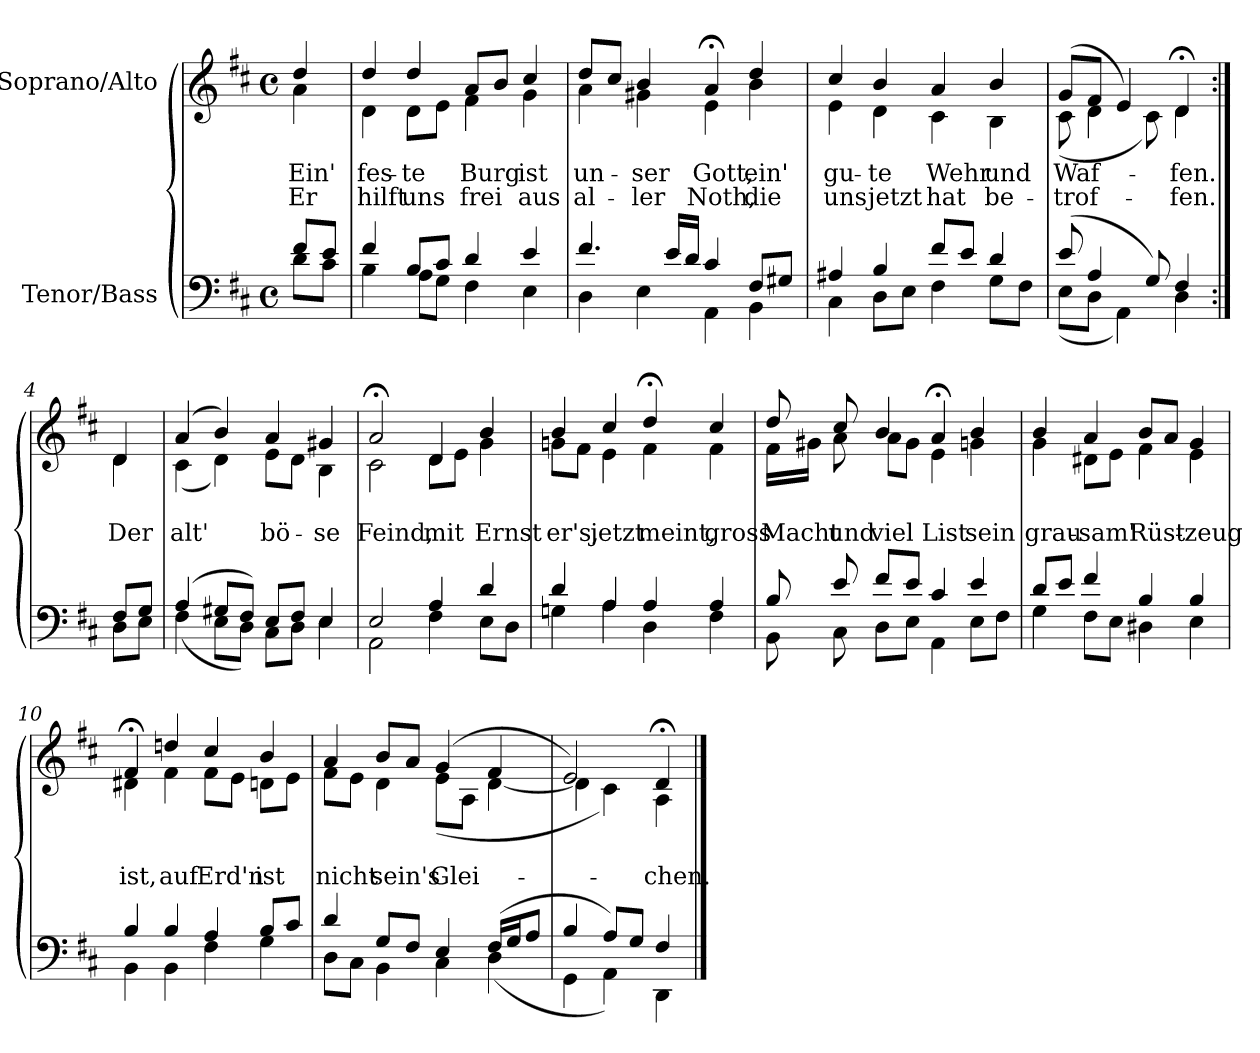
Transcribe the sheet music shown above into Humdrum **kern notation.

**kern	**kern	**text	**text
*part2	*part1	*part1	*part1
*staff2	*staff1	*staff1	*staff1
*I"Tenor/Bass	*I"Soprano/Alto	*	*
*clefF4	*clefG2	*	*
*k[f#c#]	*k[f#c#]	*	*
*M4/4	*M4/4	*	*
*met(c)	*met(c)	*	*
=	=	=	=
*^	*	*	*
!	!	!	!LO:LY:b	!LO:LY:b
*	*	*^	*	*
8f#/L	8d\L	4dd/	4a\	Ein'	Er
8e/J	8c#\J	.	.	.	.
=1	=1	=1	=1	=1	=1
!	!	!	!	!LO:LY:b	!LO:LY:b
4f#/	4B\	4dd/	4d\	fes-	hilft
!	!	!	!	!LO:LY:b	!LO:LY:b
8B/L	8A\L	4dd/	8d\L	-te	uns
8c#/J	8G\J	.	8e\J	.	.
!	!	!	!	!LO:LY:b	!LO:LY:b
4d/	4F#\	8a/L	4f#\	Burg	frei
.	.	8b/J	.	.	.
!	!	!	!	!LO:LY:b	!LO:LY:b
4e/	4E\	4cc#/	4g\	ist	aus
=2	=2	=2	=2	=2	=2
!	!	!	!	!LO:LY:b	!LO:LY:b
4.f#/	4D\	8dd/L	4a\	un-	al-
.	.	8cc#/J	.	.	.
!	!	!	!	!LO:LY:b	!LO:LY:b
.	4E\	4b/	4g#X\	-ser	-ler
16e/LL	.	.	.	.	.
16d/JJ	.	.	.	.	.
!	!	!	!	!LO:LY:b	!LO:LY:b
4c#/	4AA\	4a;</	4e\	Gott,	Noth,
!	!	!	!	!LO:LY:b	!LO:LY:b
8F#/L	4BB\	4dd/	4b\	ein'	die
8G#X/J	.	.	.	.	.
=3	=3	=3	=3	=3	=3
!	!	!	!	!LO:LY:b	!LO:LY:b
4A#X/	4C#\	4cc#/	4e\	gu-	uns
!	!	!	!	!LO:LY:b	!LO:LY:b
4B/	8D\L	4b/	4d\	te	jetzt
.	8E\J	.	.	.	.
!	!	!	!	!LO:LY:b	!LO:LY:b
8f#/L	4F#\	4a/	4c#\	Wehr	hat
8e/J	.	.	.	.	.
!	!	!	!	!LO:LY:b	!LO:LY:b
4d/	8G\L	4b/	4B\	und	be-
.	8F#\J	.	.	.	.
=4	=4	=4	=4	=4	=4
!	!	!	!	!LO:LY:b	!LO:LY:b
(8e/	(8E\L	(8g/L	(8c#\	Waf-	-trof-
4A/	8D\J	8f#/J	4d\	.	.
.	4AA\)	4e/)	.	.	.
8G/)	.	.	8c#\)	.	.
!	!	!	!	!LO:LY:b	!LO:LY:b
4F#/	4D\	4d;</	4d\	-fen.	-fen.
!!LO:LB:g=z	!!
=4X1:|!	=4X1:|!	=4X1:|!	=4X1:|!	=4X1:|!	=4X1:|!
!	!	!	!	!	!LO:LY:b
8F#/L	8D\L	4d/	4d\	.	Der
8G/J	8E\J	.	.	.	.
=5	=5	=5	=5	=5	=5
!	!	!	!	!	!LO:LY:b
(4A/	(4F#\	(4a/	(4c#\	.	alt'
8G#X/L	8E\L	4b/)	4d\)	.	.
8F#/J)	8D\J)	.	.	.	.
!	!	!	!	!	!LO:LY:b
8E/L	8C#\L	4a/	8e\L	.	bö-
8F#/J	8D\J	.	8d\J	.	.
!	!	!	!	!	!LO:LY:b
4E/	4E\	4g#X/	4B\	.	-se
=6	=6	=6	=6	=6	=6
!	!	!	!	!	!LO:LY:b
2E/	2AA\	2a;</	2c#\	.	Feind,
!	!	!	!	!	!LO:LY:b
4A/	4F#\	4d/	8d\L	.	mit
.	.	.	8e\J	.	.
!	!	!	!	!	!LO:LY:b
4d/	8E\L	4b/	4g\	.	Ernst
.	8D\J	.	.	.	.
=7	=7	=7	=7	=7	=7
!	!	!	!	!	!LO:LY:b
4d/	4Gn\	4b/	8gn\L	.	er's,
.	.	.	8f#\J	.	.
!	!	!	!	!	!LO:LY:b
4A/	4A\	4cc#/	4e\	.	jetzt
!	!	!	!	!	!LO:LY:b
4A/	4D\	4dd;</	4f#\	.	meint,
!	!	!	!	!	!LO:LY:b
4A/	4F#\	4cc#/	4f#\	.	gross
=8	=8	=8	=8	=8	=8
!	!	!	!	!	!LO:LY:b
8B/	8BB\	8dd/	16f#\LL	.	Macht
.	.	.	16g#X\JJ	.	.
!	!	!	!	!	!LO:LY:b
8e/	8C#\	8cc#/	8a\	.	und
!	!	!	!	!	!LO:LY:b
8f#/L	8D\L	4b/	8a\L	.	viel
8e/J	8E\J	.	8g#\J	.	.
!	!	!	!	!	!LO:LY:b
4c#/	4AA\	4a;</	4e\	.	List
!	!	!	!	!	!LO:LY:b
4e/	8E\L	4b/	4gn\	.	sein
.	8F#\J	.	.	.	.
=9	=9	=9	=9	=9	=9
!	!	!	!	!	!LO:LY:b
8d/L	4G\	4b/	4g\	.	grau-
8e/J	.	.	.	.	.
!	!	!	!	!	!LO:LY:b
4f#/	8F#\L	4a/	8d#X\L	.	-sam'
.	8E\J	.	8e\J	.	.
!	!	!	!	!	!LO:LY:b
4B/	4D#X\	8b/L	4f#\	.	Rüst-
.	.	8a/J	.	.	.
!	!	!	!	!	!LO:LY:b
4B/	4E\	4g/	4e\	.	-zeug
!!LO:LB:g=z	!!
=10	=10	=10	=10	=10	=10
!	!	!	!	!	!LO:LY:b
4B/	4BB\	4f#;</	4d#X\	.	ist,
!	!	!	!	!	!LO:LY:b
4B/	4BB\	4ddn/	4f#\	.	auf
!	!	!	!	!	!LO:LY:b
4A/	4F#\	4cc#/	8f#\L	.	Erd'n
.	.	.	8e\J	.	.
!	!	!	!	!	!LO:LY:b
8B/L	4G\	4b/	8dn\L	.	ist
8c#/J	.	.	8e\J	.	.
=11	=11	=11	=11	=11	=11
!	!	!	!	!	!LO:LY:b
4d/	8D\L	4a/	8f#\L	.	nicht
.	8C#\J	.	8e\J	.	.
!	!	!	!	!	!LO:LY:b
8G/L	4BB\	8b/L	4d\	.	sein's
8F#/J	.	8a/J	.	.	.
!	!	!	!	!	!LO:LY:b
4E/	4C#\	(4g/	(8e\L	.	Glei-
.	.	.	8A\J	.	.
(16F#/LL	(4D\	4f#/	[4d\	.	.
16G/J	.	.	.	.	.
8A/J	.	.	.	.	.
=12	=12	=12	=12	=12	=12
4B/	4GG\	2e/)	4d\]	.	.
8A/L)	4AA\)	.	4c#\)	.	.
8G/J	.	.	.	.	.
!	!	!	!	!	!LO:LY:b
4F#/	4DD\	4d;</	4A\	.	-chen.
*v	*v	*	*	*	*
*	*v	*v	*	*
==	==	==	==
*-	*-	*-	*-
